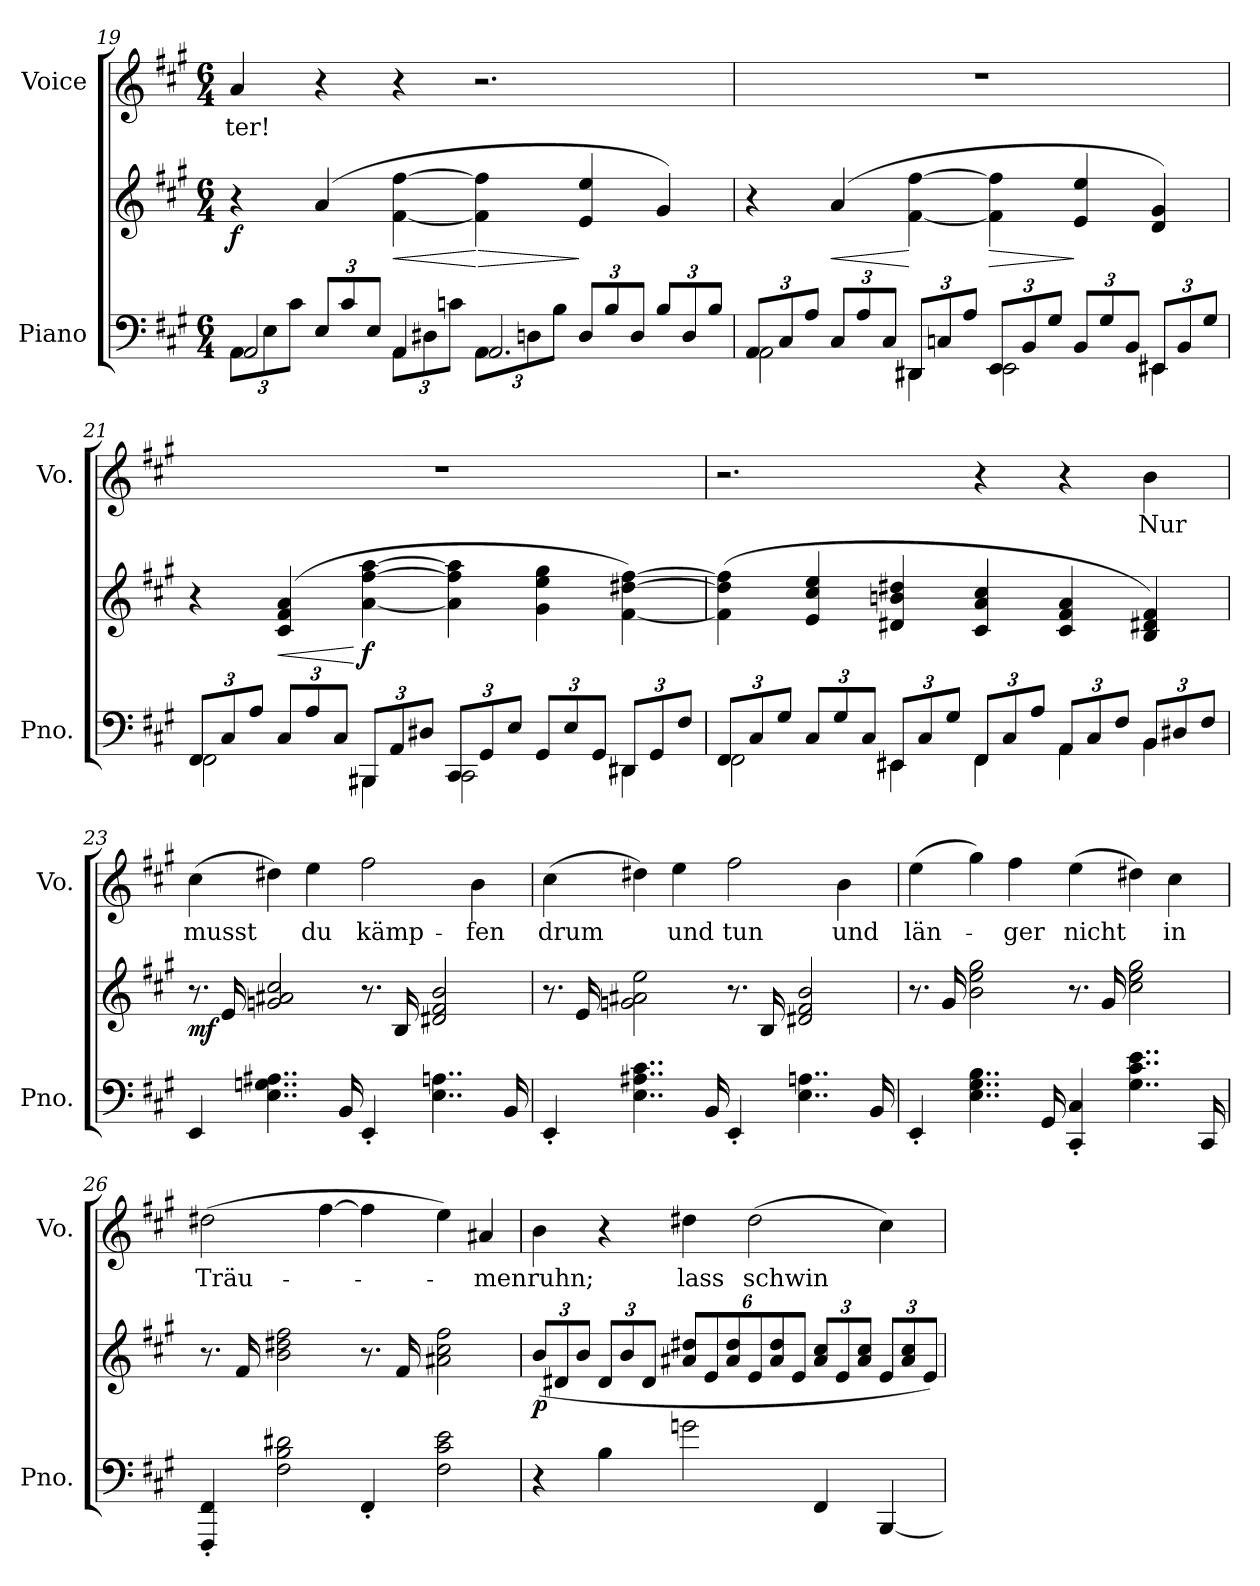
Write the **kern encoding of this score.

**kern	**kern	**dynam	**kern	**text
*part2	*part2	*part2	*part1	*part1
*staff3	*staff2	*staff2/3	*staff1	*staff1
*I"Piano	*	*	*I"Voice	*
*I'Pno.	*	*	*I'Vo.	*
*clefF4	*clefG2	*	*clefG2	*
*k[f#c#g#]	*k[f#c#g#]	*	*k[f#c#g#]	*
*M6/4	*M6/4	*	*M6/4	*
*Xbrackettup	*	*	*	*
=19	=19	=19	=19	=19
*^	*	*	*	*
!	!	!	!LO:DY:b	!	!LO:LY:b
12AA\L	2AA/	4r	f	4a/	-ter!
12E\	.	.	.	.	.
12c#\J	.	.	.	.	.
12E/L	.	(4a/	.	4r	.
12c#/	.	.	.	.	.
12E/J	.	.	.	.	.
!	!	!	!LO:HP:b	!	!
12AA\L	4AA/	[4f#\ [4ff#\	<	4r	.
12D#X\	.	.	.	.	.
12cn\J	.	.	.	.	.
!	!	!	!LO:HP:n=1:b	!	!
12AA\L	2.AA/	4f#\] 4ff#\]	[ >	2.r	.
12Dn\	.	.	.	.	.
12B\J	.	.	.	.	.
12D/L	.	4e/ 4ee/	]	.	.
12B/	.	.	.	.	.
12D/J	.	.	.	.	.
12B/L	.	4g#/)	.	.	.
12D/	.	.	.	.	.
12B/J	.	.	.	.	.
!!LO:LB:g=z
=20	=20	=20	=20	=20	=20
12AA/L	2AA\	4r	.	1.r	.
12C#/	.	.	.	.	.
12A/J	.	.	.	.	.
!	!	!	!LO:HP:b	!	!
12C#/L	.	(4a/	<	.	.
12A/	.	.	.	.	.
12C#/J	.	.	.	.	.
12DD#X/L	4DD#\	[4f#\ [4ff#\	[	.	.
12Cn/	.	.	.	.	.
12A/J	.	.	.	.	.
!	!	!	!LO:HP:b	!	!
12EE/L	2EE\	4f#\] 4ff#\]	>	.	.
12BB/	.	.	.	.	.
12G#/J	.	.	.	.	.
12BB/L	.	4e/ 4ee/	]	.	.
12G#/	.	.	.	.	.
12BB/J	.	.	.	.	.
12EE#X/L	4EE#\	4d/ 4g#/)	.	.	.
12BB/	.	.	.	.	.
12G#/J	.	.	.	.	.
!!LO:PB:g=z
=21	=21	=21	=21	=21	=21
12FF#/L	2FF#\	4r	.	1.r	.
12C#/	.	.	.	.	.
12A/J	.	.	.	.	.
!	!	!	!LO:HP:b	!	!
12C#/L	.	(4c#/ 4f#/ 4a/	<	.	.
12A/	.	.	.	.	.
12C#/J	.	.	.	.	.
!	!	!	!LO:DY:n=1:b	!	!
12BBB#X/L	4BBB#\	[4a\ [4ff#\ [4aa\	[ f	.	.
12AA/	.	.	.	.	.
12D#X/J	.	.	.	.	.
12CC#/L	2CC#\	4a\] 4ff#\] 4aa\]	.	.	.
12GG#/	.	.	.	.	.
12E/J	.	.	.	.	.
12GG#/L	.	4g#\ 4ee\ 4gg#\	.	.	.
12E/	.	.	.	.	.
12GG#/J	.	.	.	.	.
12DD#X/L	4DD#\	[4f#\ [4dd#X\ [4ff#\)	.	.	.
12GG#/	.	.	.	.	.
12F#/J	.	.	.	.	.
!!LO:LB:g=z
=22	=22	=22	=22	=22	=22
12FF#/L	2FF#\	(4f#\] 4dd#\] 4ff#\]	.	2.r	.
12C#/	.	.	.	.	.
12G#/J	.	.	.	.	.
12C#/L	.	4e/ 4cc#/ 4ee/	.	.	.
12G#/	.	.	.	.	.
12C#/J	.	.	.	.	.
12EE#X/L	4EE#\	4d#X/ 4bn/ 4dd#X/	.	.	.
12C#/	.	.	.	.	.
12G#/J	.	.	.	.	.
12FF#/L	4FF#\	4c#/ 4a/ 4cc#/	.	4r	.
12C#/	.	.	.	.	.
12A/J	.	.	.	.	.
12AA/L	4AA\	4c#/ 4f#/ 4a/	.	4r	.
12C#/	.	.	.	.	.
12F#/J	.	.	.	.	.
!	!	!	!	!	!LO:LY:b
12BB/L	4BB\	4B/ 4d#X/ 4f#/)	.	4b\	Nur
12D#X/	.	.	.	.	.
12F#/J	.	.	.	.	.
*v	*v	*	*	*	*
=23	=23	=23	=23	=23
!	!	!LO:DY:b	!	!LO:LY:b
4EE/	8.r	mf	(4cc#\	musst
.	16e/	.	.	.
4..E\ 4..Gn\ 4..A#X\	2gn/ 2a#X/ 2cc#/	.	4dd#X\)	.
!	!	!	!	!LO:LY:b
.	.	.	4ee\	du
16BB/	.	.	.	.
!	!	!	!	!LO:LY:b
4EE'/	8.r	.	2ff#\	kämp-
.	16B/	.	.	.
4..E\ 4..An\	2d#X/ 2f#/ 2b/	.	.	.
!	!	!	!	!LO:LY:b
.	.	.	4b\	-fen
16BB/	.	.	.	.
!!LO:LB:g=z
=24	=24	=24	=24	=24
!	!	!	!	!LO:LY:b
4EE'/	8.r	.	(4cc#\	drum
.	16e/	.	.	.
4..E\ 4..A#X\ 4..c#\	2gn\ 2a#X\ 2ee\	.	4dd#X\)	.
!	!	!	!	!LO:LY:b
.	.	.	4ee\	und
16BB/	.	.	.	.
!	!	!	!	!LO:LY:b
4EE'/	8.r	.	2ff#\	tun
.	16B/	.	.	.
4..E\ 4..An\	2d#X/ 2f#/ 2b/	.	.	.
!	!	!	!	!LO:LY:b
.	.	.	4b\	und
16BB/	.	.	.	.
!!LO:PB:g=z
=25	=25	=25	=25	=25
!	!	!	!	!LO:LY:b
4EE'/	8.r	.	(4ee\	län-
.	16g#/	.	.	.
4..E\ 4..G#\ 4..B\	2b\ 2ee\ 2gg#\	.	4gg#\)	.
!	!	!	!	!LO:LY:b
.	.	.	4ff#\	-ger
16GG#/	.	.	.	.
!	!	!	!	!LO:LY:b
4CC#/' 4C#/'	8.r	.	(4ee\	nicht
.	16g#/	.	.	.
4..G#\ 4..c#\ 4..e\	2cc#\ 2ee\ 2gg#\	.	4dd#X\)	.
!	!	!	!	!LO:LY:b
.	.	.	4cc#\	in
16CC#/	.	.	.	.
=26	=26	=26	=26	=26
!	!	!	!	!LO:LY:b
4FFF#/' 4FF#/'	8.r	.	(2dd#X\	Träu-
.	16f#/	.	.	.
2F#\ 2B\ 2d#X\	2b\ 2dd#X\ 2ff#\	.	.	.
.	.	.	[4ff#\	.
4FF#'/	8.r	.	4ff#\]	.
.	16f#/	.	.	.
2F#\ 2c#\ 2e\	2a#X\ 2cc#\ 2ff#\	.	4ee\)	.
!	!	!	!	!LO:LY:b
.	.	.	4a#X/	-men
!!LO:LB:g=z
=27	=27	=27	=27	=27
*	*Xbrackettup	*	*	*
!	!	!LO:DY:b	!	!LO:LY:b
4r	(>12b/L	p	4b\	ruhn;
.	12d#X/	.	.	.
.	12b/J	.	.	.
4B\	12d#/L	.	4r	.
.	12b/	.	.	.
.	12d#/J	.	.	.
*	*brackettup	*	*	*
!	!	!	!	!LO:LY:b
2gn\	12a#X/ 12dd#X/L	.	4dd#X\	lass
.	12e/	.	.	.
.	12a#/ 12dd#/	.	.	.
!	!	!	!	!LO:LY:b
.	12e/	.	(2dd#\	schwin
.	12a#/ 12dd#/	.	.	.
.	12e/J	.	.	.
*	*Xbrackettup	*	*	*
4FF#/	12a#/ 12cc#/L	.	.	.
.	12e/	.	.	.
.	12a#/ 12cc#/J	.	.	.
[4BBB/	12e/L	.	4cc#\)	.
.	12a#/ 12cc#/	.	.	.
.	12e/J)	.	.	.
=	=	=	=	=
*-	*-	*-	*-	*-
